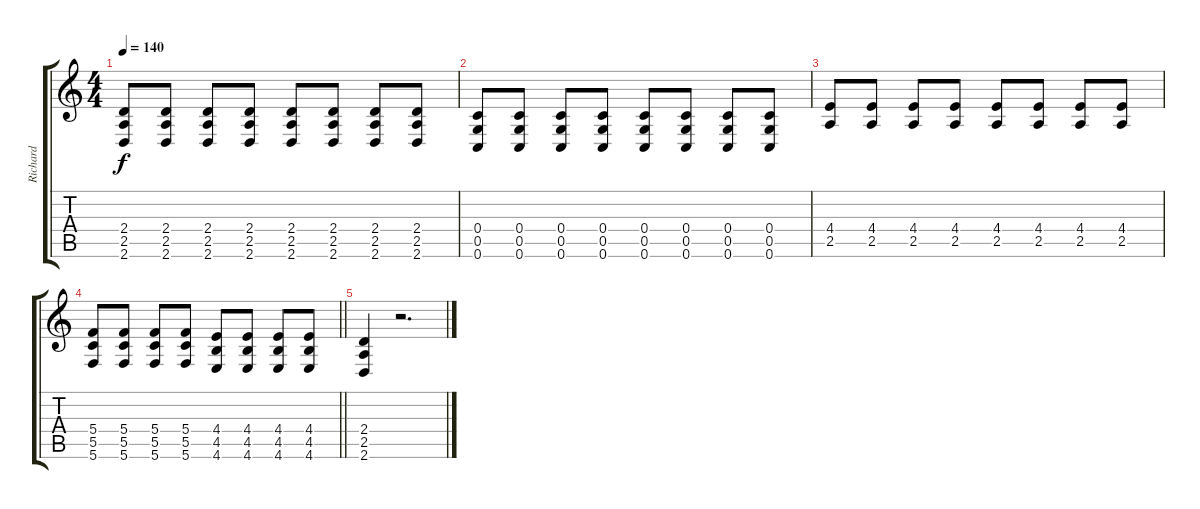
\track ("Richard" "Richard") {instrument distortionguitar}
\staff {score tabs}
\tuning (D4 A3 F3 C3 G2 C2) {hide}
\ts (4 4)
\tempo 140
\clef g2
\ks c
(2.4 2.5 2.6).8{dy f} (2.4 2.5 2.6).8 (2.4 2.5 2.6).8 (2.4 2.5 2.6).8 (2.4 2.5 2.6).8 (2.4 2.5 2.6).8 (2.4 2.5 2.6).8 (2.4 2.5 2.6).8 |
(0.4 0.5 0.6).8 (0.4 0.5 0.6).8 (0.4 0.5 0.6).8 (0.4 0.5 0.6).8 (0.4 0.5 0.6).8 (0.4 0.5 0.6).8 (0.4 0.5 0.6).8 (0.4 0.5 0.6).8 |
(4.4 2.5).8 (4.4 2.5).8 (4.4 2.5).8 (4.4 2.5).8 (4.4 2.5).8 (4.4 2.5).8 (4.4 2.5).8 (4.4 2.5).8 |
\barLineRight lightlight
(5.4 5.5 5.6).8 (5.4 5.5 5.6).8 (5.4 5.5 5.6).8 (5.4 5.5 5.6).8 (4.4 4.5 4.6).8 (4.4 4.5 4.6).8 (4.4 4.5 4.6).8 (4.4 4.5 4.6).8 |
(2.4 2.5 2.6).4 r.2{d}
